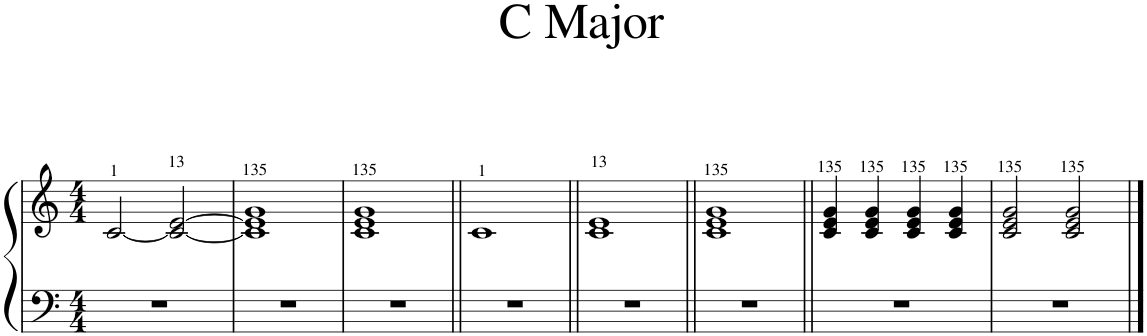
**kern	**kern
*part1	*part1
*staff2	*staff1
*I"Piano	*
*I'Pno.	*
*clefF4	*clefG2
*k[]	*k[]
*M4/4	*M4/4
=1	=1
1r	[2c/
.	2c/_ [2e/
=2	=2
1r	1c] 1e] 1g
=3	=3
1r	1c 1e 1g
=4||	=4||
1r	1c
=5||	=5||
1r	1c 1e
=6||	=6||
1r	1c 1e 1g
=7||	=7||
1r	4c/ 4e/ 4g/
.	4c/ 4e/ 4g/
.	4c/ 4e/ 4g/
.	4c/ 4e/ 4g/
=8	=8
1r	2c/ 2e/ 2g/
.	2c/ 2e/ 2g/
==	==
*-	*-
